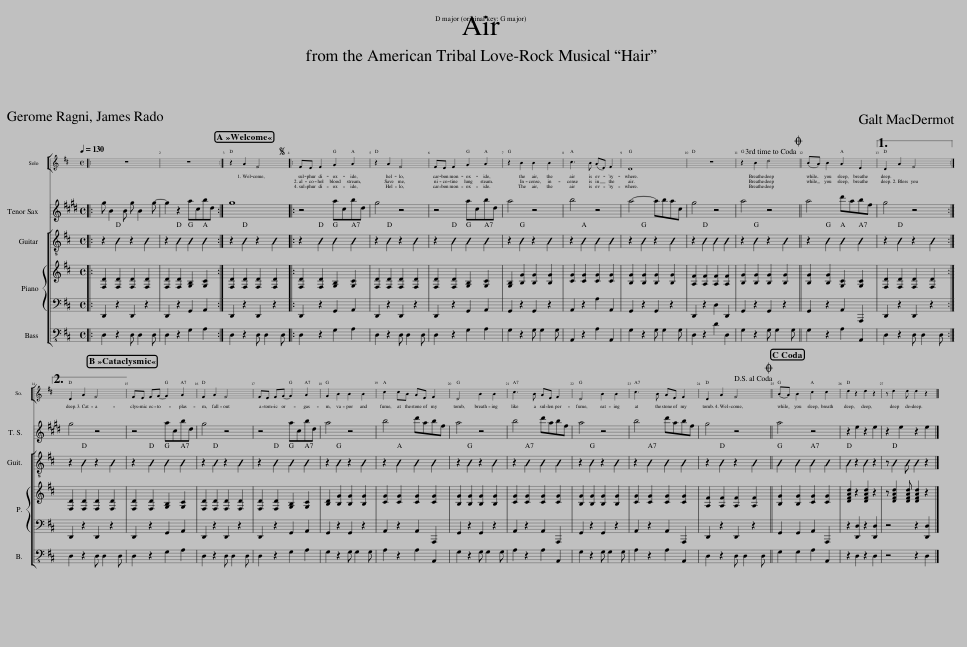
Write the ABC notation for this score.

X:1
%%score 1 2 [ 3 { 4 | 5 } 6 ]
L:1/8
Q:1/4=130
M:4/4
I:linebreak $
K:D
V:1 treble
V:2 treble transpose=-14
V:3 treble-8
V:4 treble
V:5 bass
V:6 bass-8
V:1
|: z8 | z8 :| z2 A2 F4 |:S FE F2 G2 A2 | z2 A2 F4 | %5
 FE F2 G2 A2 | z2 B2 B2 B2 | c3 B (AE) F2 | D8 | z8 | %10
 z2 B2 d4!dacoda! ||O (BA) B2 A2 E2 |1 D2 A2 F4 :|2$ D2 A2 F4 || FE FG- G2 A2 | %15
 F2 A2 F4 | FE FG- G2 A2 | G2 B2 B2 B2 | c2 cB AE F2 | D4 B2 B2 | %20
 c3 B AE F2 | D4 B2 B2 | c3 B AE F2 | D2 A2 F4!D.S.! ||O (BA) B2 c2 c2 | %25
 d2 z2 d2 z2 | z d2 d d2 z2 |] %27
V:2
[K:E]|: g B2 B g B2 g- | g2 z2 acbd :| g8 |: z4 acbd | g4 z4 | %5
 z4 acbd | a4 z4 | b4 z4 | a4- abac | g4 z4 | %10
 a4 z4 || a4 d'abf |1 g4 z4 :|2$ g4 z4 || z4 acbd | %15
 g4 z4 | z4 acbd | a4 z4 | b4 d'abf | a4 z4 | %20
 b4 d'abf | a4 z4 | b4 d'abf | g4 z4 || a4 z4 | %25
 z2 e2 z2 e2 | z2 e2 z2 e2 |] %27
V:3
|: z2 B2 z2 B2 | z2 B2 B2 B2 :| z2 B2 z2 B2 |: z2 B2 B2 B2 | z2 B2 z2 B2 | %5
 z2 B2 B2 B2 | z2 B2 z2 B2 | z2 B2 B2 B2 | z2 B2 z2 B2 | z2 B2 B2 B2 | %10
 z2 B2 z2 B2 || z2 B2 B2 B2 |1 z2 B2 z2 B2 :|2$ z2 B2 z2 B2 || z2 B2 B2 B2 | %15
 z2 B2 z2 B2 | z2 B2 B2 B2 | z2 B2 z2 B2 | z2 B2 B2 B2 | z2 B2 z2 B2 | %20
 z2 B2 B2 B2 | z2 B2 z2 B2 | z2 B2 B2 B2 | z2 B2 z2 B2 || B2 B2 B2 B2 | %25
 B2 z2 B2 z2 | z B2 B B2 z2 |] %27
V:4
|: [F,D]2 [F,D]2 [F,D]2 [F,D]2 | [F,D]2 [F,D]2 [G,B,]2 [G,C]2 :| [F,D]2 [F,D]2 [F,D]2 [F,D]2 |: [F,D]2 [F,D]2 [G,B,]2 [G,C]2 | [F,D]2 [F,D]2 [F,D]2 [F,D]2 | %5
 [F,D]2 [F,D]2 [G,B,]2 [G,C]2 | [G,B,]2 [B,G]2 [B,G]2 [B,G]2 | [CG]2 [CG]2 [CG]2 [CG]2 | [B,G]2 [B,G]2 [B,G]2 [B,G]2 | [A,F]2 [A,F]2 [A,F]2 [A,F]2 | %10
 [B,G]2 [B,G]2 [B,G]2 [B,G]2 || [B,G]2 [B,G]2 [G,C]2 [G,C]2 |1 [F,D]2 [F,D]2 [F,D]2 [F,D]2 :|2$ [F,D]2 [F,D]2 [F,D]2 [F,D]2 || [F,D]2 [F,D]2 [G,B,]2 [G,C]2 | %15
 [F,D]2 [F,D]2 [F,D]2 [F,D]2 | [F,D]2 [F,D]2 [G,B,]2 [G,C]2 | [B,D]2 [B,G]2 [B,G]2 [B,G]2 | [CG]2 [CG]2 [CG]2 [CG]2 | [B,G]2 [B,G]2 [B,G]2 [B,G]2 | %20
 [CG]2 [CG]2 [CG]2 [CG]2 | [B,G]2 [B,G]2 [B,G]2 [B,G]2 | [CG]2 [CG]2 [CG]2 [CG]2 | [A,F]2 [A,F]2 [A,F]2 [A,F]2 || [B,G]2 [B,G]2 [CG]2 [CG]2 | %25
 [DFAd]2 z2 [DFAd]2 z2 | z [DFAd]2 [DFAd] [DFAd]2 z2 |] %27
V:5
|: D,,2 z2 D,,2 z2 | D,,2 z2 G,,2 A,,2 :| D,,2 z2 D,,2 z2 |: D,,2 z2 G,,2 A,,2 | D,,2 z2 D,,2 z2 | %5
 D,,2 z2 G,,2 A,,2 | G,,2 z2 G,,2 z2 | A,,2 z2 A,2 A,,2 | G,,2 z2 G,,2 z2 | D,,2 z2 D,2 D,,2 | %10
 G,,2 z2 G,,2 z2 || G,,2 z2 A,,2 A,,,2 |1 D,,2 z2 D,,2 z2 :|2$ D,,2 z2 D,,2 z2 || D,,2 z2 G,,2 A,,2 | %15
 D,,2 z2 D,,2 z2 | D,,2 z2 G,,2 A,,2 | G,,2 z2 G,,2 z2 | A,,2 z2 A,,2 A,,,2 | G,,2 z2 G,,2 z2 | %20
 A,,2 z2 A,,2 A,,,2 | G,,2 z2 G,,2 z2 | A,,2 z2 A,,2 A,,,2 | D,,2 z2 D,,2 z2 || G,,2 G,,2 A,,2 A,,,2 | %25
 z2 [D,,D,]2 z2 [D,,D,]2 | z4 z2 [D,,D,]2 |] %27
V:6
|: D,2 z2 D, D,2 D, | D,2 z2 G,2 A,2 :| D,2 z2 D, D,2 D, |: D,2 z2 G,2 A,2 | D,2 z2 D, D,2 D, | %5
 D,2 z2 G,2 A,2 | G,2 z2 G, G,2 G, | A,,2 z2 A,2 A,,2 | G,2 z2 G, G,2 G, | D,2 z2 D2 D,2 | %10
 G,2 z2 G, G,2 G, || G,2 z2 A,2 A,,2 |1 D,2 z2 D, D,2 D, :|2$ D,2 z2 D, D,2 D, || D,2 z2 G,2 A,2 | %15
 D,2 z2 D, D,2 D, | D,2 z2 G,2 A,2 | G,2 z2 G, G,2 G, | A,2 z2 A,2 A,,2 | G,2 z2 G, G,2 G, | %20
 A,2 z2 A,2 A,,2 | G,2 z2 G, G,2 G, | A,2 z2 A,2 A,,2 | D,2 z2 D, D,2 D, || G,2 G,2 A,2 A,,2 | %25
 z2 D,2 z2 D,2 | z4 z2 D,2 |] %27
